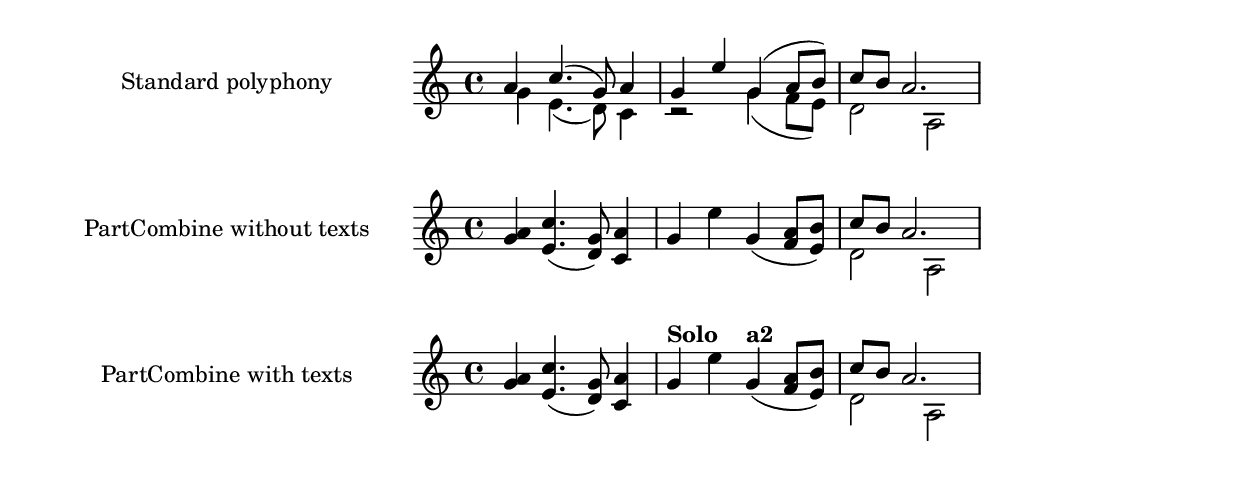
%% Do not edit this file; it is auto-generated from LSR http://lsr.dsi.unimi.it
%% This file is in the public domain.
%% Tags: simultaneous-notes, text
\version "2.11.35"

\header { texidoc = "
The part combiner tool ( \\partcombine command ) allows you to combine
different parts on a same Staff. You can choose whether you want or
don't want to add texts such as \"solo\" or \"a2\", by defining the
printPartCombineTexts property.

For vocal scores (hymns), there is no need to add \"solo\"/\"a2\"
texts, so they should be switched off. However, you'd better not use it
if there are any solos, as they won't be indicated. In such cases, you
may simply want to use standard LilyPond polyphony.

This snippet presents the three ways two parts can be printed on a same
staff : standard polyphony, \\partcombine whitout texts, and
\\partcombine with texts.


" }
% begin verbatim
musicUp = { 	 \time 4/4
			\relative c'' {
				a4 c4.(g8) a4 |
				g4 e' g,( a8 b) | 
				c b a2.
			}
}

musicDown = {
			\relative c'' {
				g4 e4.(d8) c4 |
				r2 g'4( f8 e) |
				d2 a
			}
}
\score{
	\new Staff {
		\set Staff.instrumentName = "Standard polyphony  "
		<< \musicUp  \\ \musicDown >>
	}
	\layout{ 
	indent = 6.0\cm 
	}
}

\score{
	\context Staff {
			\set Staff.instrumentName = "PartCombine without texts  "
			\partcombine \musicUp \musicDown
	}
	\layout{
		indent = 6.0\cm
		\context {
			\Voice
			printPartCombineTexts = ##f
		}
	}
}

\score{
	\context Staff {
			\set Staff.instrumentName = "PartCombine with texts  "
			\partcombine \musicUp \musicDown
	}
	\layout{
		indent = 6.0\cm
		\context {
			\Voice
			printPartCombineTexts = ##t
		}
	}
}

